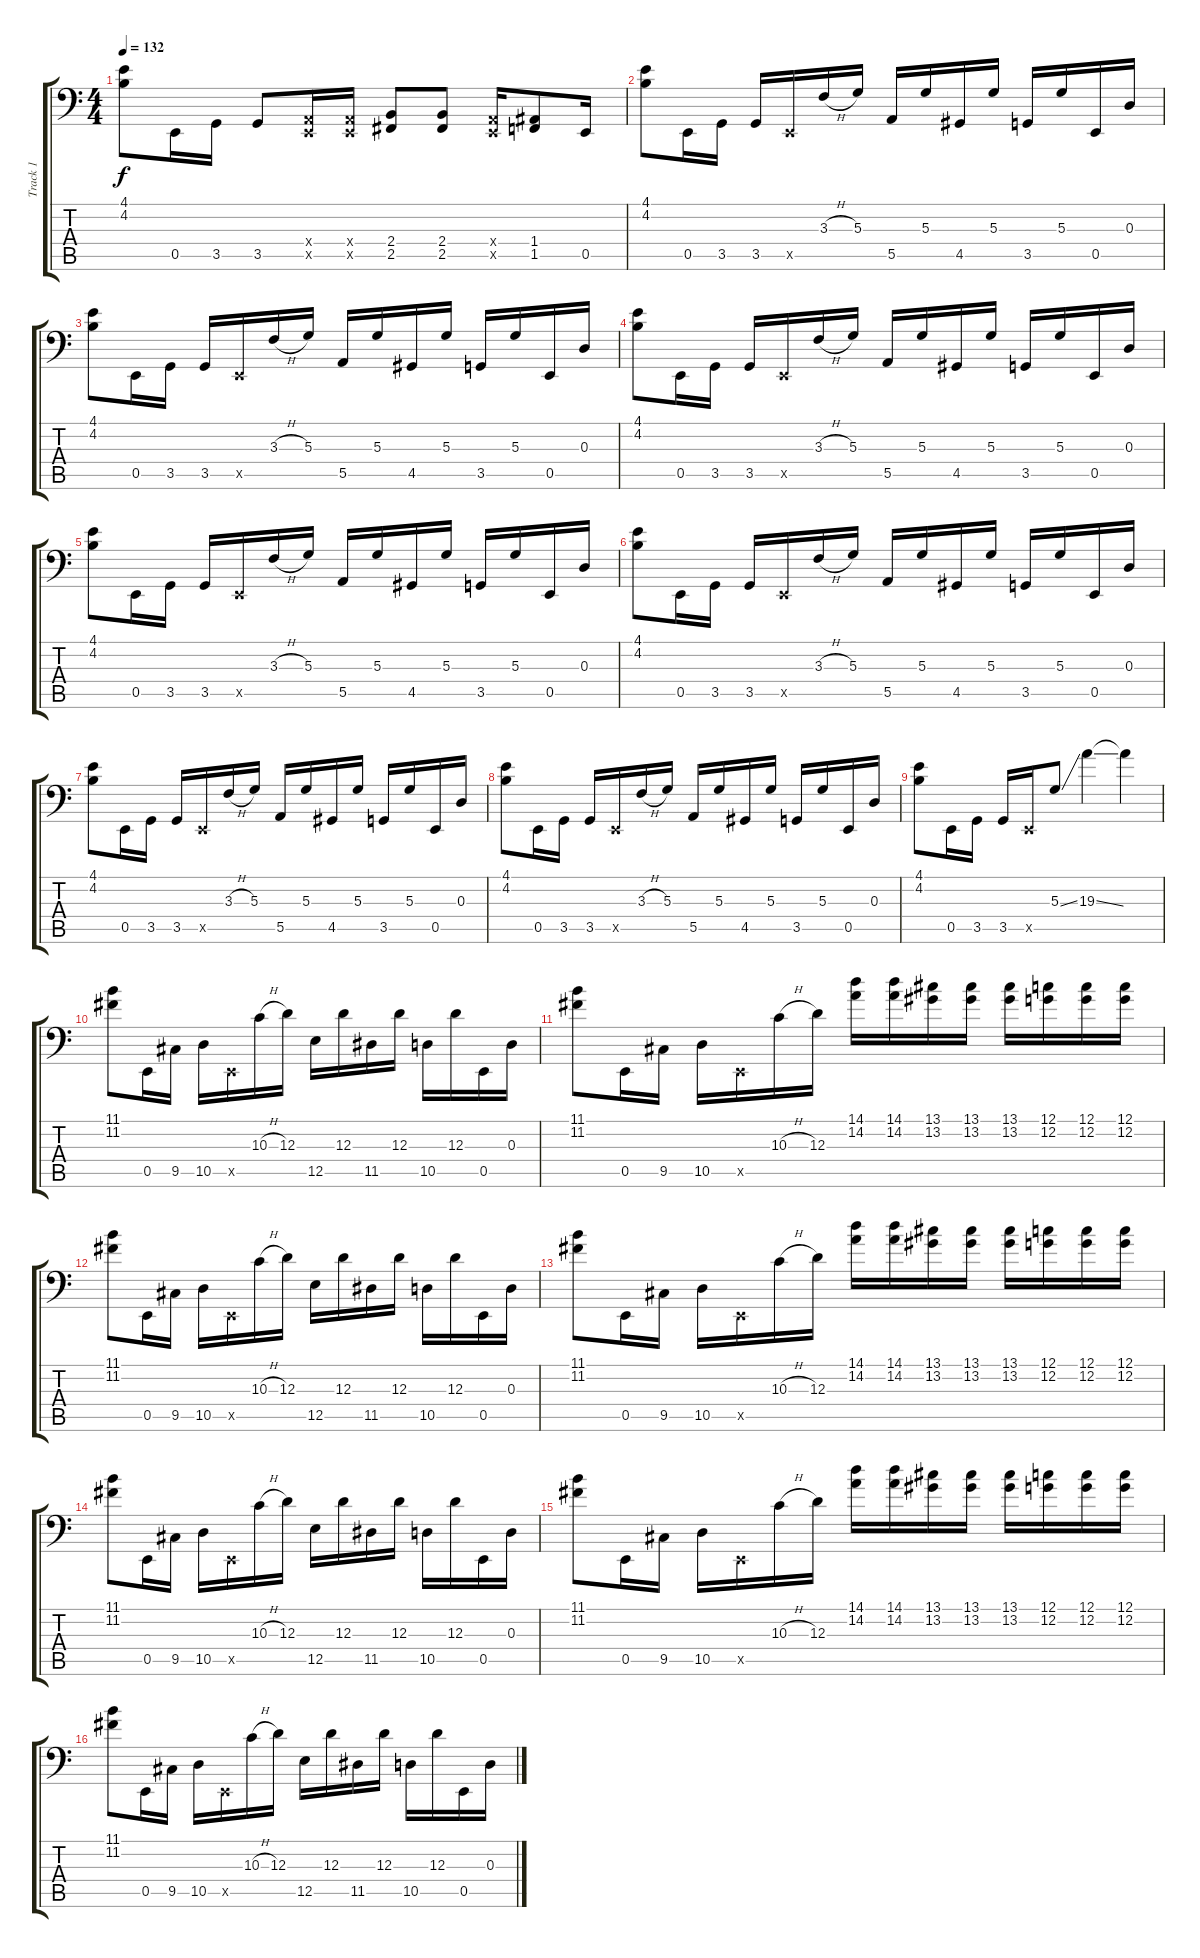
\track ("Track 1" "Track 1") {instrument slapbass1}
\staff {score tabs}
\tuning (C3 G2 D2 A1 E1 B0) {hide}
\ts (4 4)
\tempo 132
\clef f4
\ks c
(4.1 4.2).8{dy f} 0.5.16 3.5.16 3.5.8 (0.4{x} 0.5{x}).16 (0.4{x} 0.5{x}).16 (2.4 2.5).8 (2.4 2.5).8 (0.4{x} 0.5{x}).16 (1.4 1.5).8 0.5.16 |
(4.1 4.2).8 0.5.16 3.5.16 3.5.16 0.5{x}.16 3.3{h}.16 5.3.16 5.5.16 5.3.16 4.5.16 5.3.16 3.5.16 5.3.16 0.5.16 0.3.16 |
(4.1 4.2).8 0.5.16 3.5.16 3.5.16 0.5{x}.16 3.3{h}.16 5.3.16 5.5.16 5.3.16 4.5.16 5.3.16 3.5.16 5.3.16 0.5.16 0.3.16 |
(4.1 4.2).8 0.5.16 3.5.16 3.5.16 0.5{x}.16 3.3{h}.16 5.3.16 5.5.16 5.3.16 4.5.16 5.3.16 3.5.16 5.3.16 0.5.16 0.3.16 |
(4.1 4.2).8 0.5.16 3.5.16 3.5.16 0.5{x}.16 3.3{h}.16 5.3.16 5.5.16 5.3.16 4.5.16 5.3.16 3.5.16 5.3.16 0.5.16 0.3.16 |
(4.1 4.2).8 0.5.16 3.5.16 3.5.16 0.5{x}.16 3.3{h}.16 5.3.16 5.5.16 5.3.16 4.5.16 5.3.16 3.5.16 5.3.16 0.5.16 0.3.16 |
(4.1 4.2).8 0.5.16 3.5.16 3.5.16 0.5{x}.16 3.3{h}.16 5.3.16 5.5.16 5.3.16 4.5.16 5.3.16 3.5.16 5.3.16 0.5.16 0.3.16 |
(4.1 4.2).8 0.5.16 3.5.16 3.5.16 0.5{x}.16 3.3{h}.16 5.3.16 5.5.16 5.3.16 4.5.16 5.3.16 3.5.16 5.3.16 0.5.16 0.3.16 |
(4.1 4.2).8 0.5.16 3.5.16 3.5.16 0.5{x}.16 5.3{ss}.8 19.3{ss}.4 19.3{t}.4 |
(11.1 11.2).8 0.5.16 9.5.16 10.5.16 0.5{x}.16 10.3{h}.16 12.3.16 12.5.16 12.3.16 11.5.16 12.3.16 10.5.16 12.3.16 0.5.16 0.3.16 |
(11.1 11.2).8 0.5.16 9.5.16 10.5.16 0.5{x}.16 10.3{h}.16 12.3.16 (14.1 14.2).16 (14.1 14.2).16 (13.1 13.2).16 (13.1 13.2).16 (13.1 13.2).16 (12.1 12.2).16 (12.1 12.2).16 (12.1 12.2).16 |
(11.1 11.2).8 0.5.16 9.5.16 10.5.16 0.5{x}.16 10.3{h}.16 12.3.16 12.5.16 12.3.16 11.5.16 12.3.16 10.5.16 12.3.16 0.5.16 0.3.16 |
(11.1 11.2).8 0.5.16 9.5.16 10.5.16 0.5{x}.16 10.3{h}.16 12.3.16 (14.1 14.2).16 (14.1 14.2).16 (13.1 13.2).16 (13.1 13.2).16 (13.1 13.2).16 (12.1 12.2).16 (12.1 12.2).16 (12.1 12.2).16 |
(11.1 11.2).8 0.5.16 9.5.16 10.5.16 0.5{x}.16 10.3{h}.16 12.3.16 12.5.16 12.3.16 11.5.16 12.3.16 10.5.16 12.3.16 0.5.16 0.3.16 |
(11.1 11.2).8 0.5.16 9.5.16 10.5.16 0.5{x}.16 10.3{h}.16 12.3.16 (14.1 14.2).16 (14.1 14.2).16 (13.1 13.2).16 (13.1 13.2).16 (13.1 13.2).16 (12.1 12.2).16 (12.1 12.2).16 (12.1 12.2).16 |
(11.1 11.2).8 0.5.16 9.5.16 10.5.16 0.5{x}.16 10.3{h}.16 12.3.16 12.5.16 12.3.16 11.5.16 12.3.16 10.5.16 12.3.16 0.5.16 0.3.16
